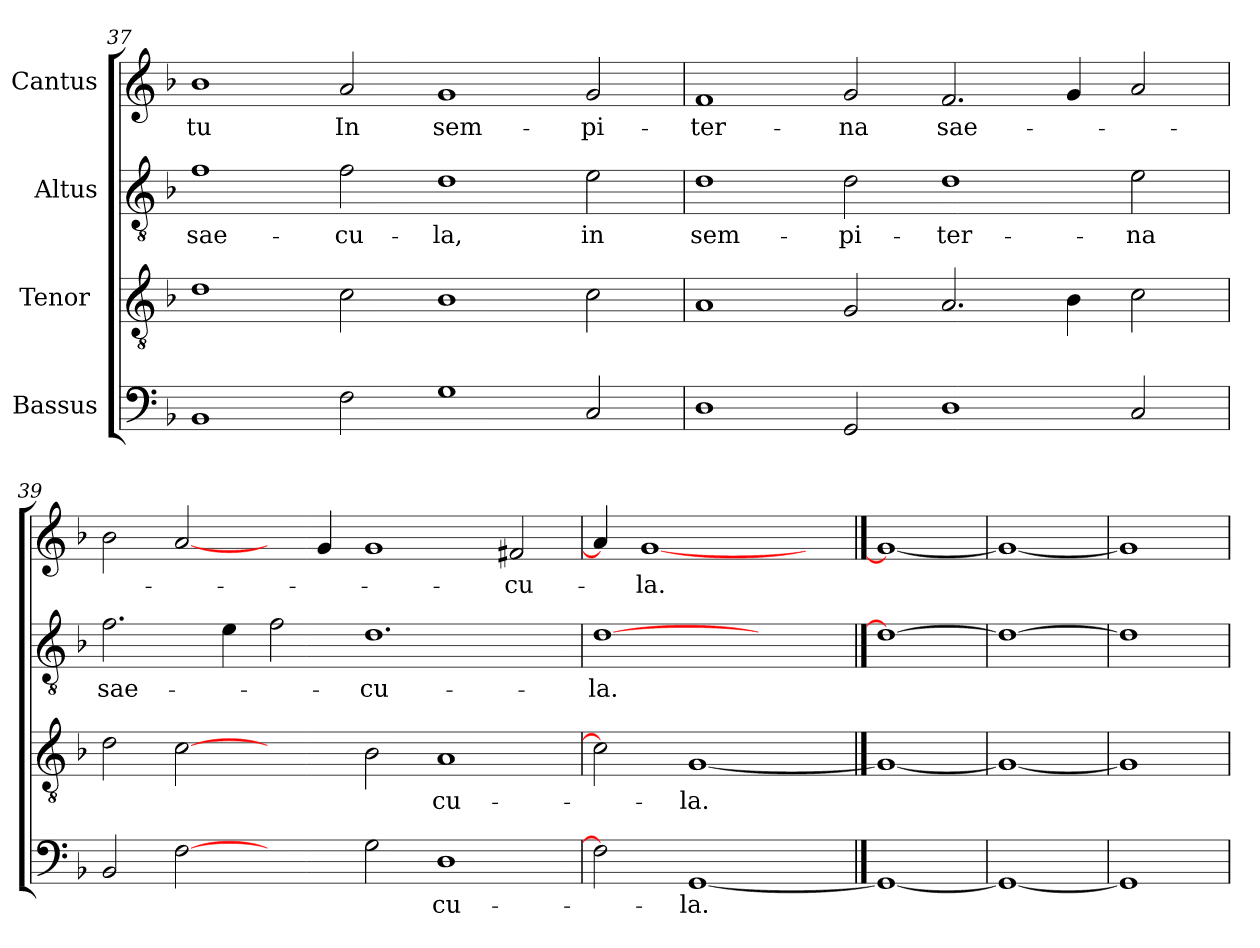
**kern	**text	**kern	**text	**kern	**text	**kern	**text
*part4	*part4	*part3	*part3	*part2	*part2	*part1	*part1
*staff4	*staff4	*staff3	*staff3	*staff2	*staff2	*staff1	*staff1
*I"Bassus	*	*I"Tenor 	*	*I"Altus	*	*I"Cantus	*
!!LO:LB:g=z
*clefF4	*	*clefGv2	*	*clefGv2	*	*clefG2	*
*k[b-]	*	*k[b-]	*	*k[b-]	*	*k[b-]	*
*F:	*	*F:	*	*F:	*	*F:	*
=37	=37	=37	=37	=37	=37	=37	=37
1BB-/	.	1d\	.	1f\	sae-	1b-\	-tu
2F\	.	2c\	.	2f\	-cu-	2a/	In
1G\	.	1B-\	.	1d\	-la,	1g/	sem-
!	!	!	!	!	!LO:LY:i	!	!
2C/	.	2c\	.	2e\	in	2g/	-pi-
=38	=38	=38	=38	=38	=38	=38	=38
!	!	!	!	!	!LO:LY:i	!	!
1D\	.	1A/	.	1d\	sem-	1f/	-ter-
!	!	!	!	!	!LO:LY:i	!	!
2GG/	.	2G/	.	2d\	-pi-	2g/	-na
!	!	!	!	!	!LO:LY:i	!	!
1D\	.	2.A/	.	1d\	-ter-	2.f/	sae-
.	.	4B-\	.	.	.	4g/	.
!	!	!	!	!	!LO:LY:i	!	!
2C/	.	2c\	.	2e\	-na	2a/	.
=39	=39	=39	=39	=39	=39	=39	=39
!	!	!	!	!	!LO:LY:i	!	!
2BB-/	.	2d\	.	2.f\	sae-	2b-\	.
[2F\	.	[2c\	.	.	.	[2a/	.
.	.	.	.	4e\	.	.	.
2ryy	.	2ryy	.	2f\	.	4ryy	.
.	.	.	.	.	.	4g/	.
!	!	!	!	!	!LO:LY:i	!	!
2G\	.	2B-\	.	1.d\	-cu-	1g/	.
1D\	-cu-	1A/	-cu-	.	.	.	.
.	.	.	.	.	.	2f#X/	-cu-
=40	=40	=40	=40	=40	=40	=40	=40
!	!	!	!	!	!LO:LY:i	!	!
2F\]	.	2c\]	.	[1d\	-la.	4a/]	.
.	.	.	.	.	.	[1g/	-la.
[1GG/	-la.	[1G/	-la.	.	.	.	.
.	.	.	.	2ryy	.	.	.
.	.	.	.	.	.	4ryy	.
==41	==41	==41	==41	==41	==41	==41	==41
1GG/_	.	1G/_	.	1d\_	.	1g/_	.
=42	=42	=42	=42	=42	=42	=42	=42
1GG/_	.	1G/_	.	1d\_	.	1g/_	.
=43	=43	=43	=43	=43	=43	=43	=43
1GG/]	.	1G/]	.	1d\]	.	1g/]	.
=	=	=	=	=	=	=	=
*-	*-	*-	*-	*-	*-	*-	*-
